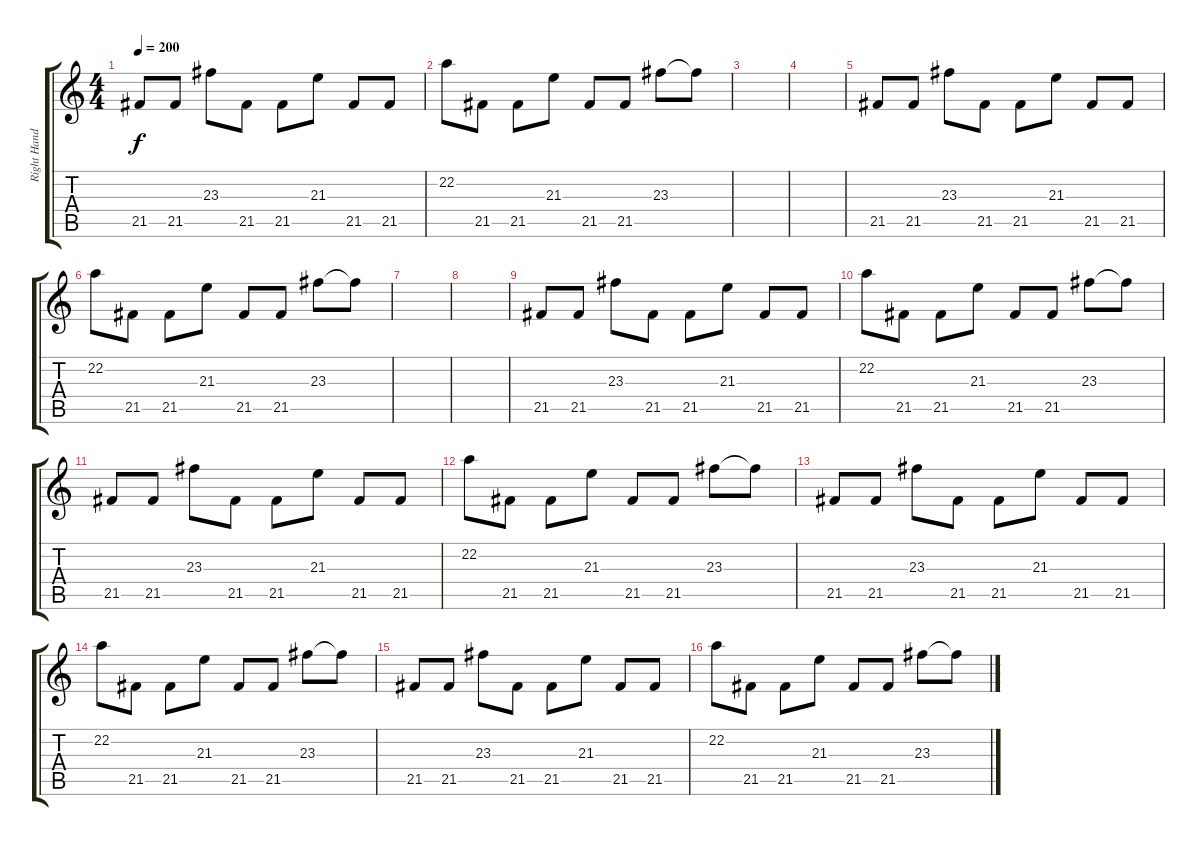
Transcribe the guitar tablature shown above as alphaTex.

\track ("Right Hand" "Right Hand") {instrument acousticgrandpiano}
\staff {score tabs}
\tuning (E4 B3 G3 D3 A2 E2) {hide}
\ts (4 4)
\tempo 200
\clef g2
\ks c
21.5.8{dy f instrument acousticgrandpiano} 21.5.8 23.3.8 21.5.8 21.5.8 21.3.8 21.5.8 21.5.8 |
22.2.8 21.5.8 21.5.8 21.3.8 21.5.8 21.5.8 23.3.8 23.3{t}.8 |
|
|
21.5.8 21.5.8 23.3.8 21.5.8 21.5.8 21.3.8 21.5.8 21.5.8 |
22.2.8 21.5.8 21.5.8 21.3.8 21.5.8 21.5.8 23.3.8 23.3{t}.8 |
|
|
21.5.8 21.5.8 23.3.8 21.5.8 21.5.8 21.3.8 21.5.8 21.5.8 |
22.2.8 21.5.8 21.5.8 21.3.8 21.5.8 21.5.8 23.3.8 23.3{t}.8 |
21.5.8 21.5.8 23.3.8 21.5.8 21.5.8 21.3.8 21.5.8 21.5.8 |
22.2.8 21.5.8 21.5.8 21.3.8 21.5.8 21.5.8 23.3.8 23.3{t}.8 |
21.5.8 21.5.8 23.3.8 21.5.8 21.5.8 21.3.8 21.5.8 21.5.8 |
22.2.8 21.5.8 21.5.8 21.3.8 21.5.8 21.5.8 23.3.8 23.3{t}.8 |
21.5.8 21.5.8 23.3.8 21.5.8 21.5.8 21.3.8 21.5.8 21.5.8 |
22.2.8 21.5.8 21.5.8 21.3.8 21.5.8 21.5.8 23.3.8 23.3{t}.8
